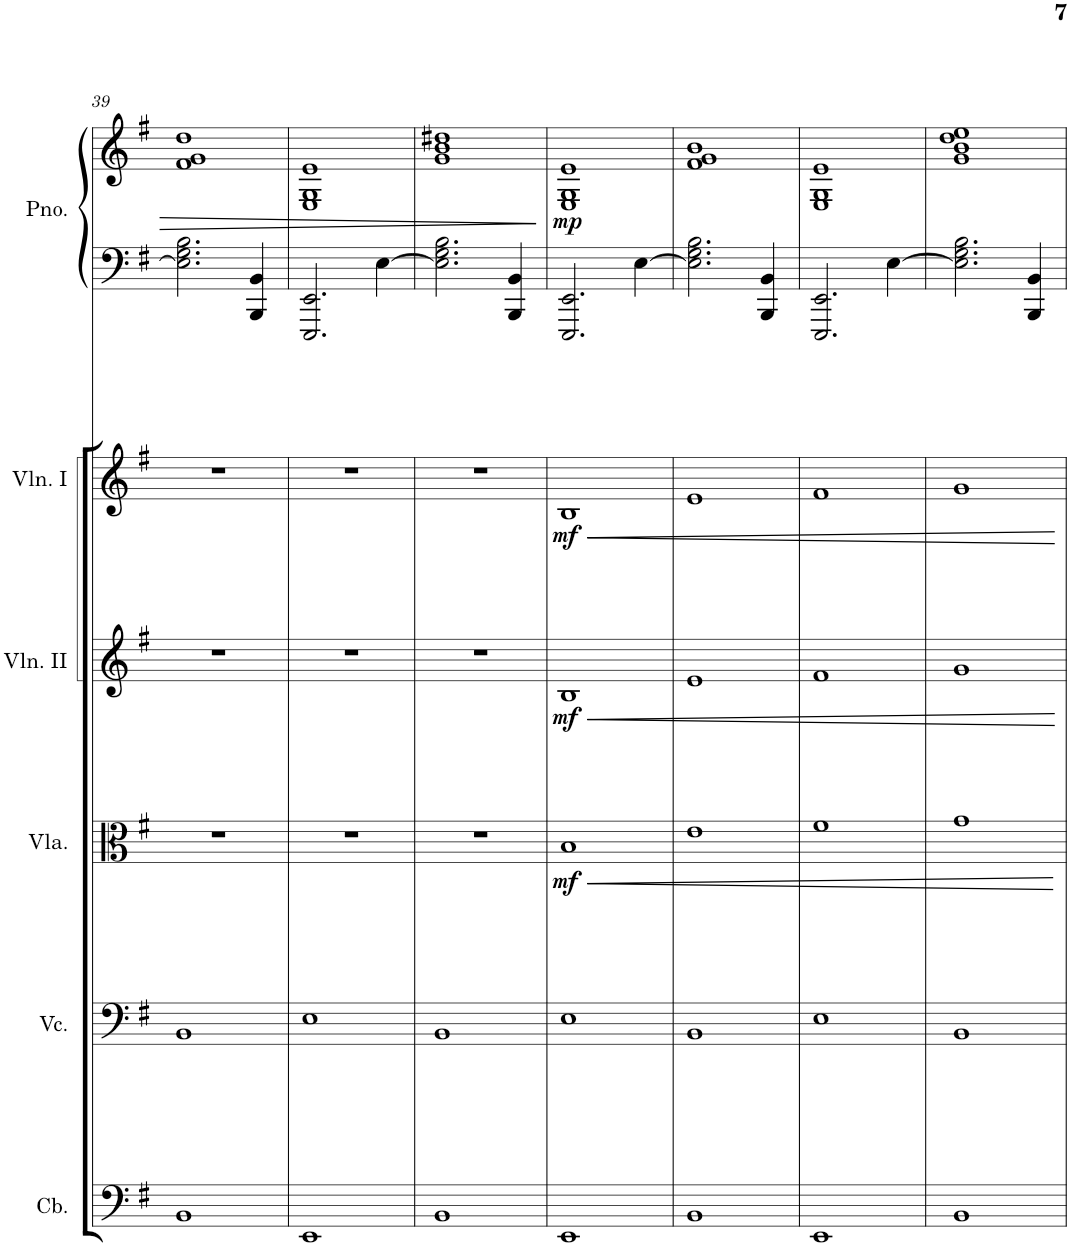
**kern	**kern	**kern	**dynam	**kern	**dynam	**kern	**dynam	**kern	**kern	**dynam
*part6	*part5	*part4	*part4	*part3	*part3	*part2	*part2	*part1	*part1	*part1
*staff7	*staff6	*staff5	*staff5	*staff4	*staff4	*staff3	*staff3	*staff2	*staff1	*staff1/2
*I"Contrabass	*I"Violoncello	*I"Viola	*	*I"Violin II	*	*I"Violin I	*	*I"Piano	*	*
*I'Cb.	*I'Vc.	*I'Vla.	*	*I'Vln. II	*	*I'Vln. I	*	*I'Pno.	*	*
!!LO:PB:g=z
*clefF4	*clefF4	*clefC3	*	*clefG2	*	*clefG2	*	*clefF4	*clefG2	*
*Trd7c12	*	*	*	*	*	*	*	*	*	*
*k[f#]	*k[f#]	*k[f#]	*	*k[f#]	*	*k[f#]	*	*k[f#]	*k[f#]	*
*M2/2	*M2/2	*M2/2	*	*M2/2	*	*M2/2	*	*M2/2	*M2/2	*
*met(c|)	*met(c|)	*met(c|)	*	*met(c|)	*	*met(c|)	*	*met(c|)	*met(c|)	*
=39	=39	=39	=39	=39	=39	=39	=39	=39	=39	=39
1BB	1BB	1r	.	1r	.	1r	.	2.E\] 2.G\ 2.B\	1f# 1g 1dd	.
.	.	.	.	.	.	.	.	4BBB/ 4BB/	.	.
=40	=40	=40	=40	=40	=40	=40	=40	=40	=40	=40
1EE	1E	1r	.	1r	.	1r	.	2.EEE/ 2.EE/	1E 1G 1e	.
.	.	.	.	.	.	.	.	[4E\	.	.
=41	=41	=41	=41	=41	=41	=41	=41	=41	=41	=41
1BB	1BB	1r	.	1r	.	1r	.	2.E\] 2.G\ 2.B\	1g 1b 1dd#X	.
.	.	.	.	.	.	.	.	4BBB/ 4BB/	.	.
=42	=42	=42	=42	=42	=42	=42	=42	=42	=42	=42
!	!	!	!LO:HP:b	!	!LO:HP:b	!	!LO:HP:b	!	!	!
!	!	!	!LO:DY:n=1:b	!	!LO:DY:n=1:b	!	!LO:DY:n=1:b	!	!	!LO:DY:b
1EE	1E	1B	< mf	1B	< mf	1B	< mf	2.EEE/ 2.EE/	1E 1G 1e	mp
.	.	.	.	.	.	.	.	[4E\	.	.
=43	=43	=43	=43	=43	=43	=43	=43	=43	=43	=43
1BB	1BB	1e	.	1e	.	1e	.	2.E\] 2.G\ 2.B\	1f# 1g 1b	.
.	.	.	.	.	.	.	.	4BBB/ 4BB/	.	.
=44	=44	=44	=44	=44	=44	=44	=44	=44	=44	=44
1EE	1E	1f#	.	1f#	.	1f#	.	2.EEE/ 2.EE/	1E 1G 1e	.
.	.	.	.	.	.	.	.	[4E\	.	.
=45	=45	=45	=45	=45	=45	=45	=45	=45	=45	=45
1BB	1BB	1g	.	1g	.	1g	.	2.E\] 2.G\ 2.B\	1g 1b 1dd 1ee	.
.	.	.	.	.	.	.	.	4BBB/ 4BB/	.	.
.	.	.	[	.	[	.	[	.	.	.
=	=	=	=	=	=	=	=	=	=	=
*-	*-	*-	*-	*-	*-	*-	*-	*-	*-	*-
